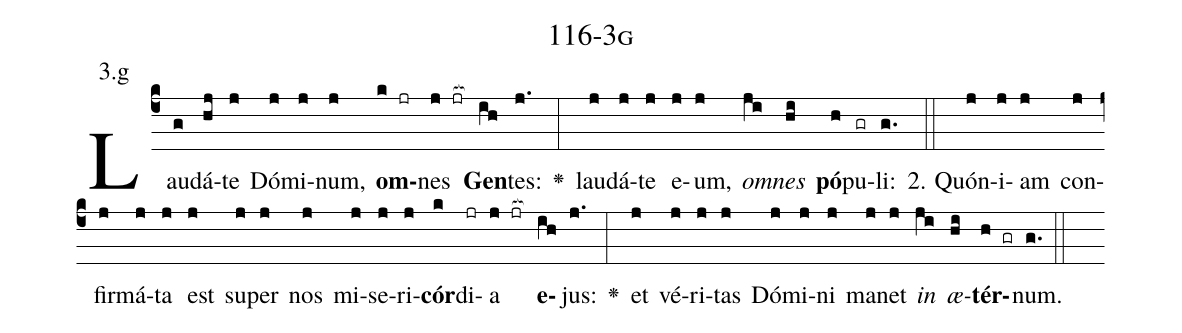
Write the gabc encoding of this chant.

name: 116-3g;
annotation: 3.g;
%%
(c4)Lau(g)dá(hj)te(j) Dó(j)mi(j)num,(j) <b>om</b>(k jr)nes(j jr[ocb:1{]) <b>Gen</b>(ih[ocb:0}])tes:(j.) <v>\greheightstar</v>(:) lau(j)dá(j)te(j) e(j)um,(j) <i>om</i>(ji)<i>nes</i>(hi) <b>pó</b>(h)pu(gr)li:(g.) (::)
2. Quón(j)i(j)am(j) con(j)fir(j)má(j)ta(j) est(j) su(j)per(j) nos(j) mi(j)se(j)ri(j)<b>cór</b>(k)di(jr)a(j jr[ocb:1{]) <b>e</b>(ih[ocb:0}])jus:(j.) <v>\greheightstar</v>(:) et(j) vé(j)ri(j)tas(j) Dó(j)mi(j)ni(j) ma(j)net(j) <i>in</i>(ji) <i>æ</i>(hi)<b>tér</b>(h gr)num.(g.) (::)
